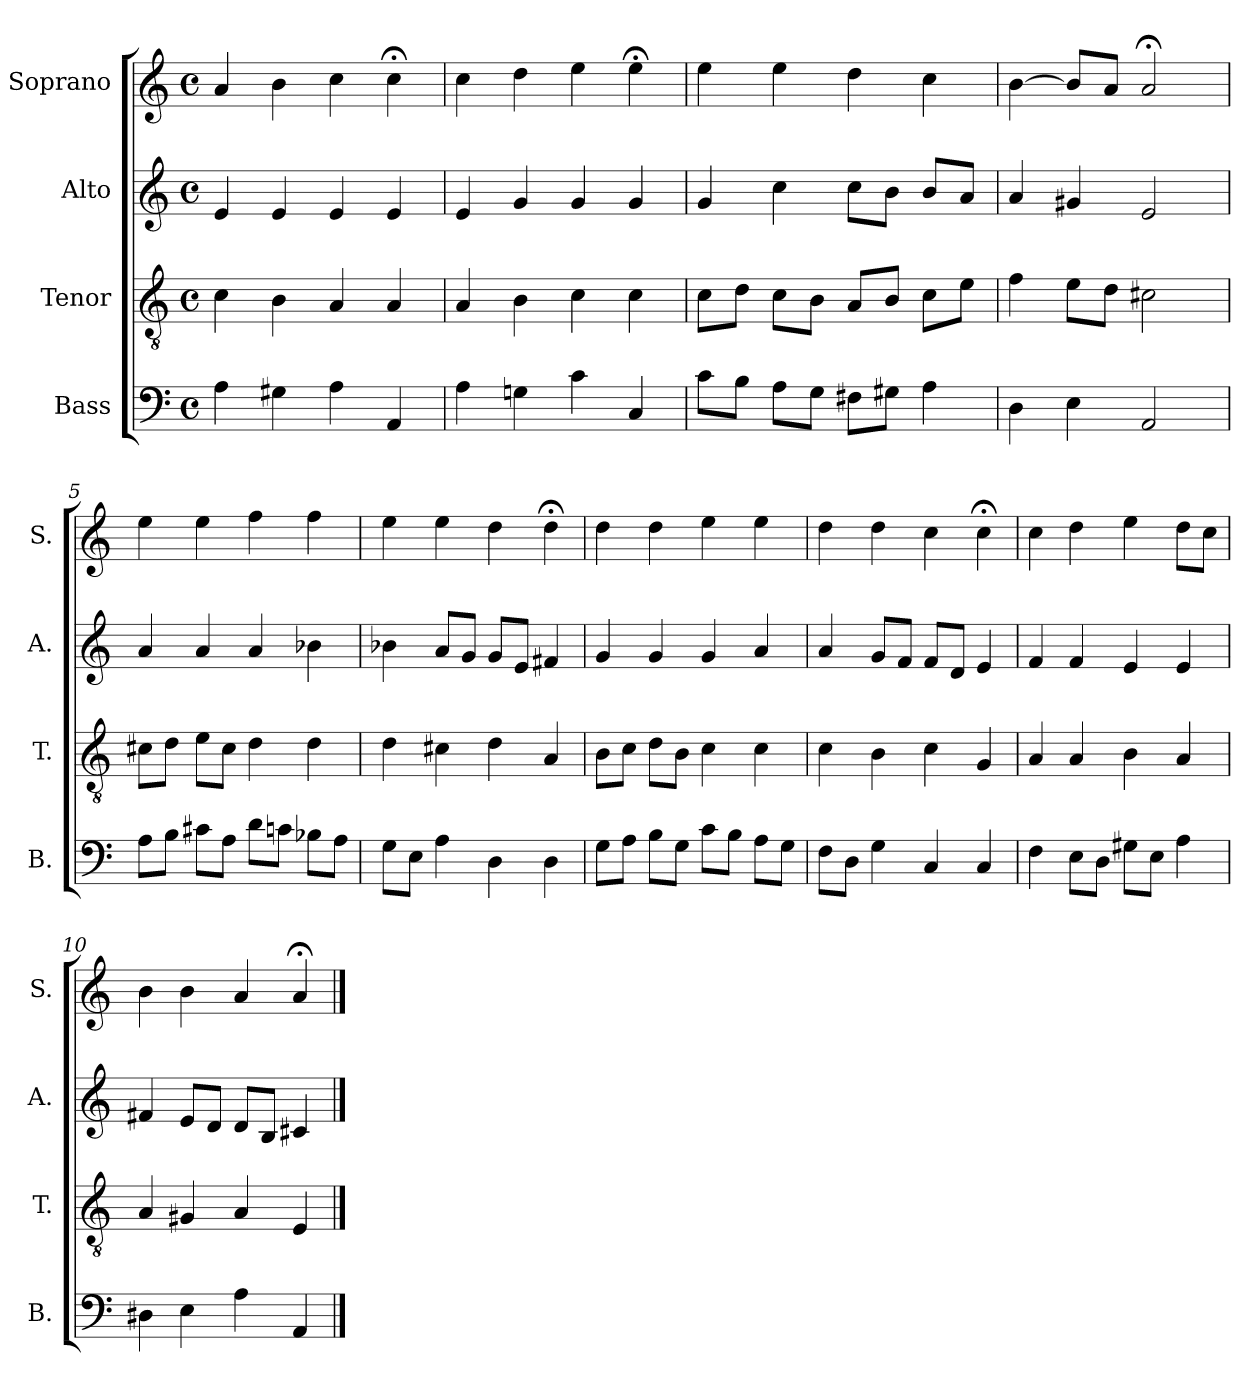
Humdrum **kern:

**kern	**kern	**kern	**kern
*part4	*part3	*part2	*part1
*staff4	*staff3	*staff2	*staff1
*I"Bass	*I"Tenor	*I"Alto	*I"Soprano
*I'B.	*I'T.	*I'A.	*I'S.
*clefF4	*clefGv2	*clefG2	*clefG2
*k[]	*k[]	*k[]	*k[]
*a:	*a:	*a:	*a:
*M4/4	*M4/4	*M4/4	*M4/4
*met(c)	*met(c)	*met(c)	*met(c)
=1	=1	=1	=1
4A\	4c\	4e/	4a/
4G#X\	4B\	4e/	4b\
4A\	4A/	4e/	4cc\
4AA/	4A/	4e/	4cc;<\
=2	=2	=2	=2
4A\	4A/	4e/	4cc\
4Gn\	4B\	4g/	4dd\
4c\	4c\	4g/	4ee\
4C/	4c\	4g/	4ee;<\
=3	=3	=3	=3
8c\L	8c\L	4g/	4ee\
8B\J	8d\J	.	.
8A\L	8c\L	4cc\	4ee\
8G\J	8B\J	.	.
8F#X\L	8A/L	8cc\L	4dd\
8G#X\J	8B/J	8b\J	.
4A\	8c\L	8b/L	4cc\
.	8e\J	8a/J	.
=4	=4	=4	=4
4D\	4f\	4a/	[4b\
4E\	8e\L	4g#X/	8b/L]
.	8d\J	.	8a/J
2AA/	2c#X\	2e/	2a;</
!!LO:LB:g=z
=5	=5	=5	=5
8A\L	8c#X\L	4a/	4ee\
8B\J	8d\J	.	.
8c#X\L	8e\L	4a/	4ee\
8A\J	8c#\J	.	.
8d\L	4d\	4a/	4ff\
8cn\J	.	.	.
8B-X\L	4d\	4b-X\	4ff\
8A\J	.	.	.
=6	=6	=6	=6
8G\L	4d\	4b-X\	4ee\
8E\J	.	.	.
4A\	4c#X\	8a/L	4ee\
.	.	8g/J	.
4D\	4d\	8g/L	4dd\
.	.	8e/J	.
4D\	4A/	4f#X/	4dd;<\
=7	=7	=7	=7
8G\L	8B\L	4g/	4dd\
8A\J	8c\J	.	.
8B\L	8d\L	4g/	4dd\
8G\J	8B\J	.	.
8c\L	4c\	4g/	4ee\
8B\J	.	.	.
8A\L	4c\	4a/	4ee\
8G\J	.	.	.
!!LO:LB:g=z
=8	=8	=8	=8
8F\L	4c\	4a/	4dd\
8D\J	.	.	.
4G\	4B\	8g/L	4dd\
.	.	8f/J	.
4C/	4c\	8f/L	4cc\
.	.	8d/J	.
4C/	4G/	4e/	4cc;<\
=9	=9	=9	=9
4F\	4A/	4f/	4cc\
8E\L	4A/	4f/	4dd\
8D\J	.	.	.
8G#X\L	4B\	4e/	4ee\
8E\J	.	.	.
4A\	4A/	4e/	8dd\L
.	.	.	8cc\J
=10	=10	=10	=10
4D#X\	4A/	4f#X/	4b\
4E\	4G#X/	8e/L	4b\
.	.	8d/J	.
4A\	4A/	8d/L	4a/
.	.	8B/J	.
4AA/	4E/	4c#X/	4a;</
==	==	==	==
*-	*-	*-	*-
